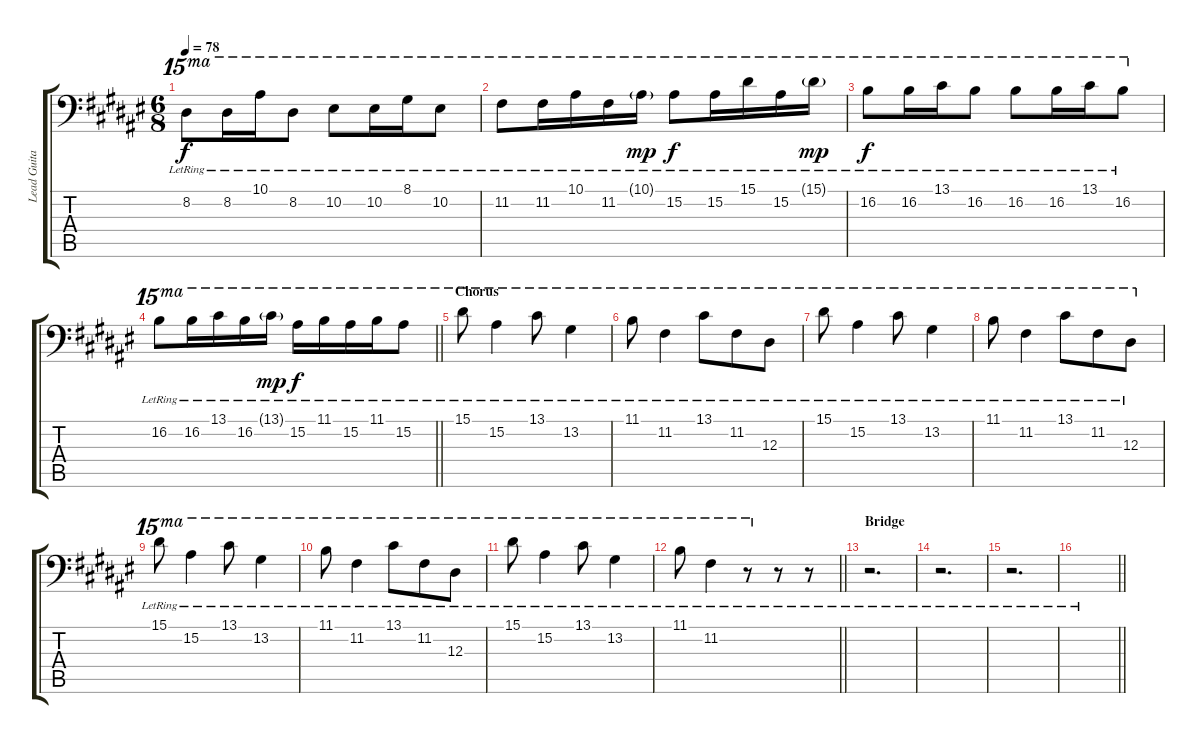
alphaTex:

\track ("Lead Guitar (Clean)" "Lead Guita") {instrument electricguitarclean}
\staff {score tabs}
\tuning (C4 G3 Eb3 Bb2 F2 Bb1) {hide}
\ts (6 8)
\tempo 78
\clef f4
\ks d#minor
8.2{lr}.8{ot 15ma dy f} 8.2{lr}.16{ot 15ma} 10.1{lr}.16{ot 15ma} 8.2{lr}.8{ot 15ma} 10.2{lr}.8{ot 15ma} 10.2{lr}.16{ot 15ma} 8.1{lr}.16{ot 15ma} 10.2{lr}.8{ot 15ma} |
11.2{lr}.8{ot 15ma} 11.2{lr}.16{ot 15ma} 10.1{lr}.16{ot 15ma} 11.2{lr}.16{ot 15ma} 10.1{g lr}.16{ot 15ma dy mp} 15.2{lr}.8{ot 15ma dy f} 15.2{lr}.16{ot 15ma} 15.1{lr}.16{ot 15ma} 15.2{lr}.16{ot 15ma} 15.1{g lr}.16{ot 15ma dy mp} |
16.2{lr}.8{ot 15ma dy f} 16.2{lr}.16{ot 15ma} 13.1{lr}.16{ot 15ma} 16.2{lr}.8{ot 15ma} 16.2{lr}.8{ot 15ma} 16.2{lr}.16{ot 15ma} 13.1{lr}.16{ot 15ma} 16.2{lr}.8{ot 15ma} |
\barLineRight lightlight
16.2{lr}.8{ot 15ma} 16.2{lr}.16{ot 15ma} 13.1{lr}.16{ot 15ma} 16.2{lr}.16{ot 15ma} 13.1{g lr}.16{ot 15ma dy mp} 15.2{lr}.16{ot 15ma dy f} 11.1{lr}.16{ot 15ma} 15.2{lr}.16{ot 15ma} 11.1{lr}.16{ot 15ma} 15.2{lr}.8{ot 15ma} |
\section ("" "Chorus")
15.1{lr}.8{ot 15ma volume 8} 15.2{lr}.4{ot 15ma} 13.1{lr}.8{ot 15ma} 13.2{lr}.4{ot 15ma} |
11.1{lr}.8{ot 15ma} 11.2{lr}.4{ot 15ma} 13.1{lr}.8{ot 15ma} 11.2{lr}.8{ot 15ma} 12.3{lr}.8{ot 15ma} |
15.1{lr}.8{ot 15ma} 15.2{lr}.4{ot 15ma} 13.1{lr}.8{ot 15ma} 13.2{lr}.4{ot 15ma} |
11.1{lr}.8{ot 15ma} 11.2{lr}.4{ot 15ma} 13.1{lr}.8{ot 15ma} 11.2{lr}.8{ot 15ma} 12.3{lr}.8{ot 15ma} |
15.1{lr}.8{ot 15ma} 15.2{lr}.4{ot 15ma} 13.1{lr}.8{ot 15ma} 13.2{lr}.4{ot 15ma} |
11.1{lr}.8{ot 15ma} 11.2{lr}.4{ot 15ma} 13.1{lr}.8{ot 15ma} 11.2{lr}.8{ot 15ma} 12.3{lr}.8{ot 15ma} |
15.1{lr}.8{ot 15ma} 15.2{lr}.4{ot 15ma} 13.1{lr}.8{ot 15ma} 13.2{lr}.4{ot 15ma} |
\barLineRight lightlight
11.1{lr}.8{ot 15ma} 11.2{lr}.4{ot 15ma} r.8{ot 15ma} r.8 r.8 |
\section ("" "Bridge")
r.2{d} |
r.2{d} |
r.2{d} |
\barLineRight lightlight
